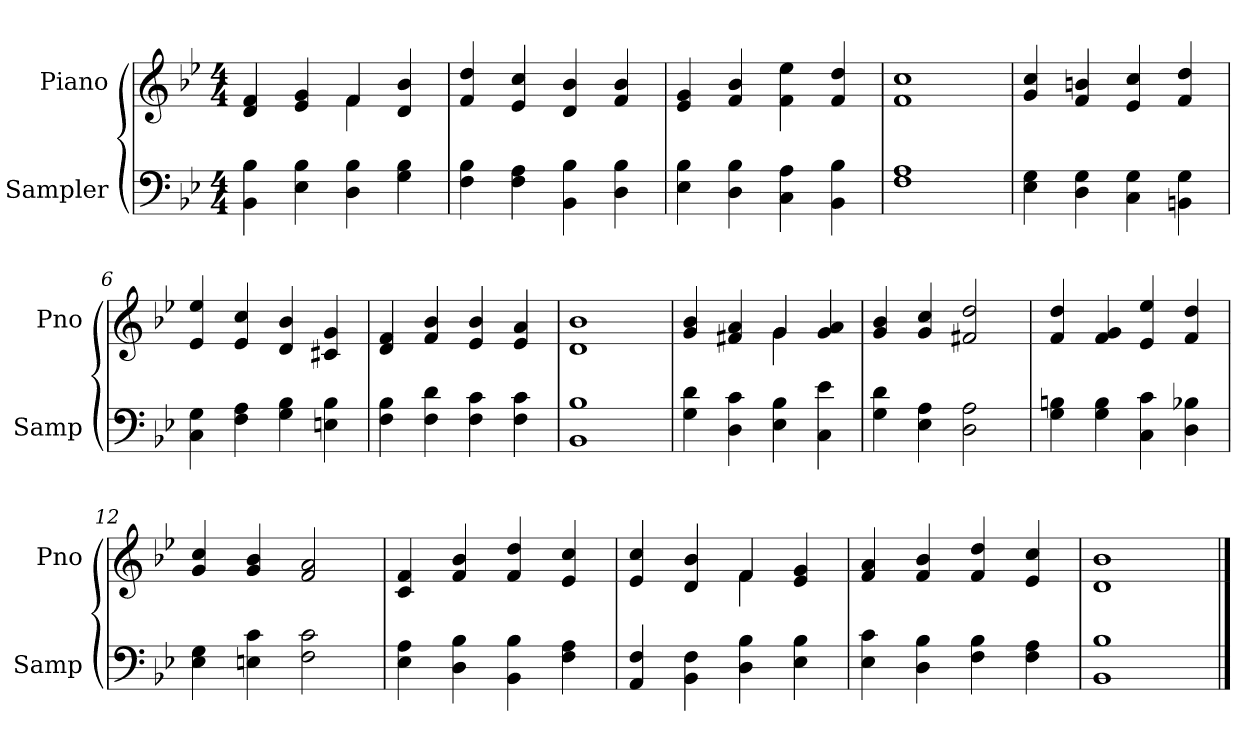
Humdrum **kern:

**kern	**kern
*part2	*part1
*staff2	*staff1
*I"Sampler	*I"Piano
*I'Samp	*I'Pno
*clefF4	*clefG2
*k[b-e-]	*k[b-e-]
*B-:	*B-:
*M4/4	*M4/4
=1	=1
*	*^
4BB- 4B-	4d 4f	2ryy
4E- 4B-	4e- 4g	.
4D 4B-	4f/	4f
4G 4B-	4d 4b-	4ryy
*	*v	*v
=2	=2
4F 4B-	4f 4dd
4F 4A	4e- 4cc
4BB- 4B-	4d 4b-
4D 4B-	4f 4b-
=3	=3
4E- 4B-	4e- 4g
4D 4B-	4f 4b-
4C 4A	4f 4ee-
4BB- 4B-	4f 4dd
=4	=4
1F 1A	1f 1cc
=5	=5
4E- 4G	4g 4cc
4D 4G	4f 4bn
4C 4G	4e- 4cc
4BBn 4G	4f 4dd
=6	=6
4C 4G	4e- 4ee-
4F 4A	4e- 4cc
4G 4B-	4d 4b-
4En 4B-	4c#X 4g
=7	=7
4F 4B-	4d 4f
4F 4d	4f 4b-
4F 4c	4e- 4b-
4F 4c	4e- 4a
=8	=8
1BB- 1B-	1d 1b-
=9	=9
*	*^
4G 4d	4g 4b-	2ryy
4D 4c	4f#X 4a	.
4E- 4B-	4g/	4g
4C 4e-	4g 4a	4ryy
*	*v	*v
=10	=10
4G 4d	4g 4b-
4E- 4A	4g 4cc
2D 2A	2f#X 2dd
=11	=11
4G 4Bn	4f 4dd
4G 4B	4f 4g
4C 4c	4e- 4ee-
4D 4B-X	4f 4dd
=12	=12
4E- 4G	4g 4cc
4En 4c	4g 4b-
2F 2c	2f 2a
=13	=13
4E- 4A	4c 4f
4D 4B-	4f 4b-
4BB- 4B-	4f 4dd
4F 4A	4e- 4cc
=14	=14
*	*^
4AA 4F	4e- 4cc	2ryy
4BB- 4F	4d 4b-	.
4D 4B-	4f/	4f
4E- 4B-	4e- 4g	4ryy
*	*v	*v
=15	=15
4E- 4c	4f 4a
4D 4B-	4f 4b-
4F 4B-	4f 4dd
4F 4A	4e- 4cc
=16	=16
1BB- 1B-	1d 1b-
==	==
*-	*-
